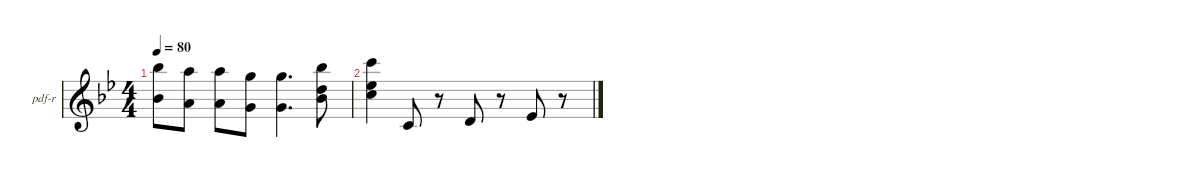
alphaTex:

\defaultSystemsLayout 2
\hideDynamics
\bracketExtendMode nobrackets
\firstSystemTrackNameOrientation horizontal
\otherSystemsTrackNameOrientation horizontal
\track ("pdf-r" "pdf-r") {instrument acousticgrandpiano}
\staff {score}
\tuning (E4 B3 G3 D3 A2 E2)
\ts (4 4)
\scale
1.07146
\tempo 80
\accidentals auto
\clef g2
\ottava regular
\simile none
\ks gminor
(6.1{acc b} 27.3{acc b}).8{dy mf instrument acousticgrandpiano beam Down} (5.1{acc forcenatural} 22.2{acc forcenatural}).8{beam Down} (17.1{acc forcenatural} 10.2{acc forcenatural}).8{beam Down} (3.1{acc forcenatural} 20.2{acc forcenatural}).8{beam Down} (15.1{acc forcenatural} 8.2{acc forcenatural}).4{d beam Down} (6.1{acc b} 15.2{acc forcenatural} 27.3{acc b}).8{beam Down} |
\scale
0.928538 (8.1{acc forcenatural} 16.2{acc b} 29.3{acc forcenatural}).4{beam Down} 1.2{acc forcenatural}.8{beam Up} r.8{beam Up} 3.2{acc forcenatural}.8{beam Up} r.8{beam Up} 4.2{acc b}.8{beam Up} r.8{beam Up} |
\scale
1.05396 |
\scale
0.946042 |
\scale
1.05396 |
\scale
0.946042 |
\scale
1.06448 |
\scale
0.935516 |
\scale
1.05396 |
\scale
0.946042 |
\scale
1.17739 |
\scale
0.822606
